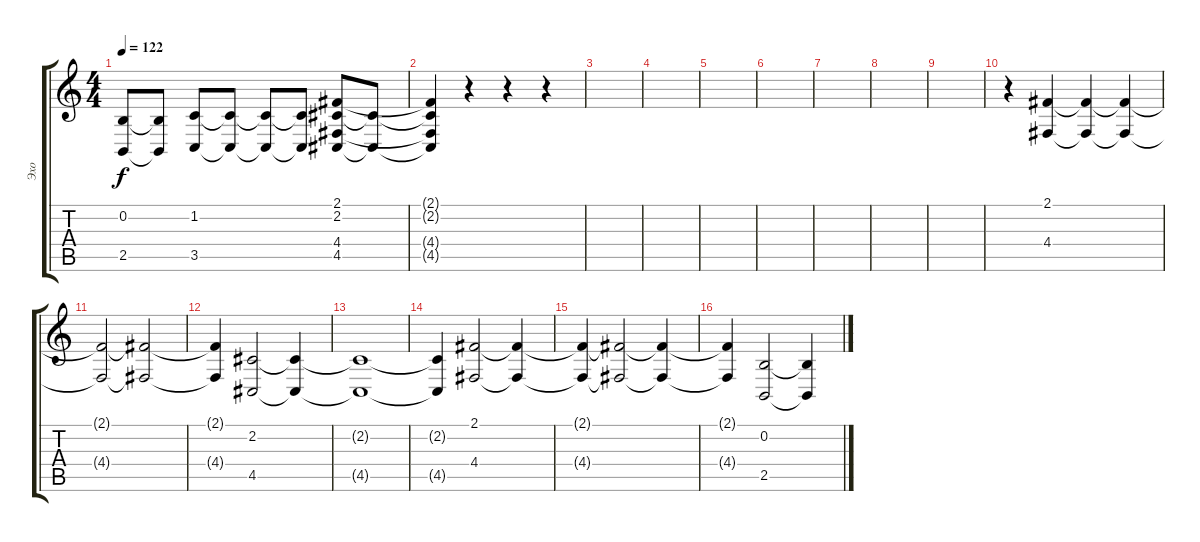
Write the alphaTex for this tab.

\track ("Эхо" "Эхо") {instrument fx7echoes}
\staff {score tabs}
\tuning (E4 B3 G3 D3 A2 E2) {hide}
\ts (4 4)
\tempo 122
\clef g2
\ks c
(0.2{t} 2.5{t}).8{dy f} (0.2{t} 2.5{t}).8 (1.2 3.5).8 (1.2{t} 3.5{t}).8 (1.2{t} 3.5{t}).8 (1.2{t} 3.5{t}).8 (2.1 2.2 4.4 4.5).8 (2.2{t} 4.5{t}).8 |
(2.1{t} 2.2{t} 4.4{t} 4.5{t}).4 r.4 r.4 r.4 |
|
|
|
|
|
|
|
r.4 (2.1 4.4).4 (2.1{t} 4.4{t}).4 (2.1{t} 4.4{t}).4 |
(2.1{t} 4.4{t}).2 (2.1{t} 4.4{t}).2 |
(2.1{t} 4.4{t}).4 (2.2 4.5).2 (2.2{t} 4.5{t}).4 |
(2.2{t} 4.5{t}).1 |
(2.2{t} 4.5{t}).4 (2.1 4.4).2 (2.1{t} 4.4{t}).4 |
(2.1{t} 4.4{t}).4 (2.1{t} 4.4{t}).2 (2.1{t} 4.4{t}).4 |
(2.1{t} 4.4{t}).4 (0.2 2.5).2 (0.2{t} 2.5{t}).4
